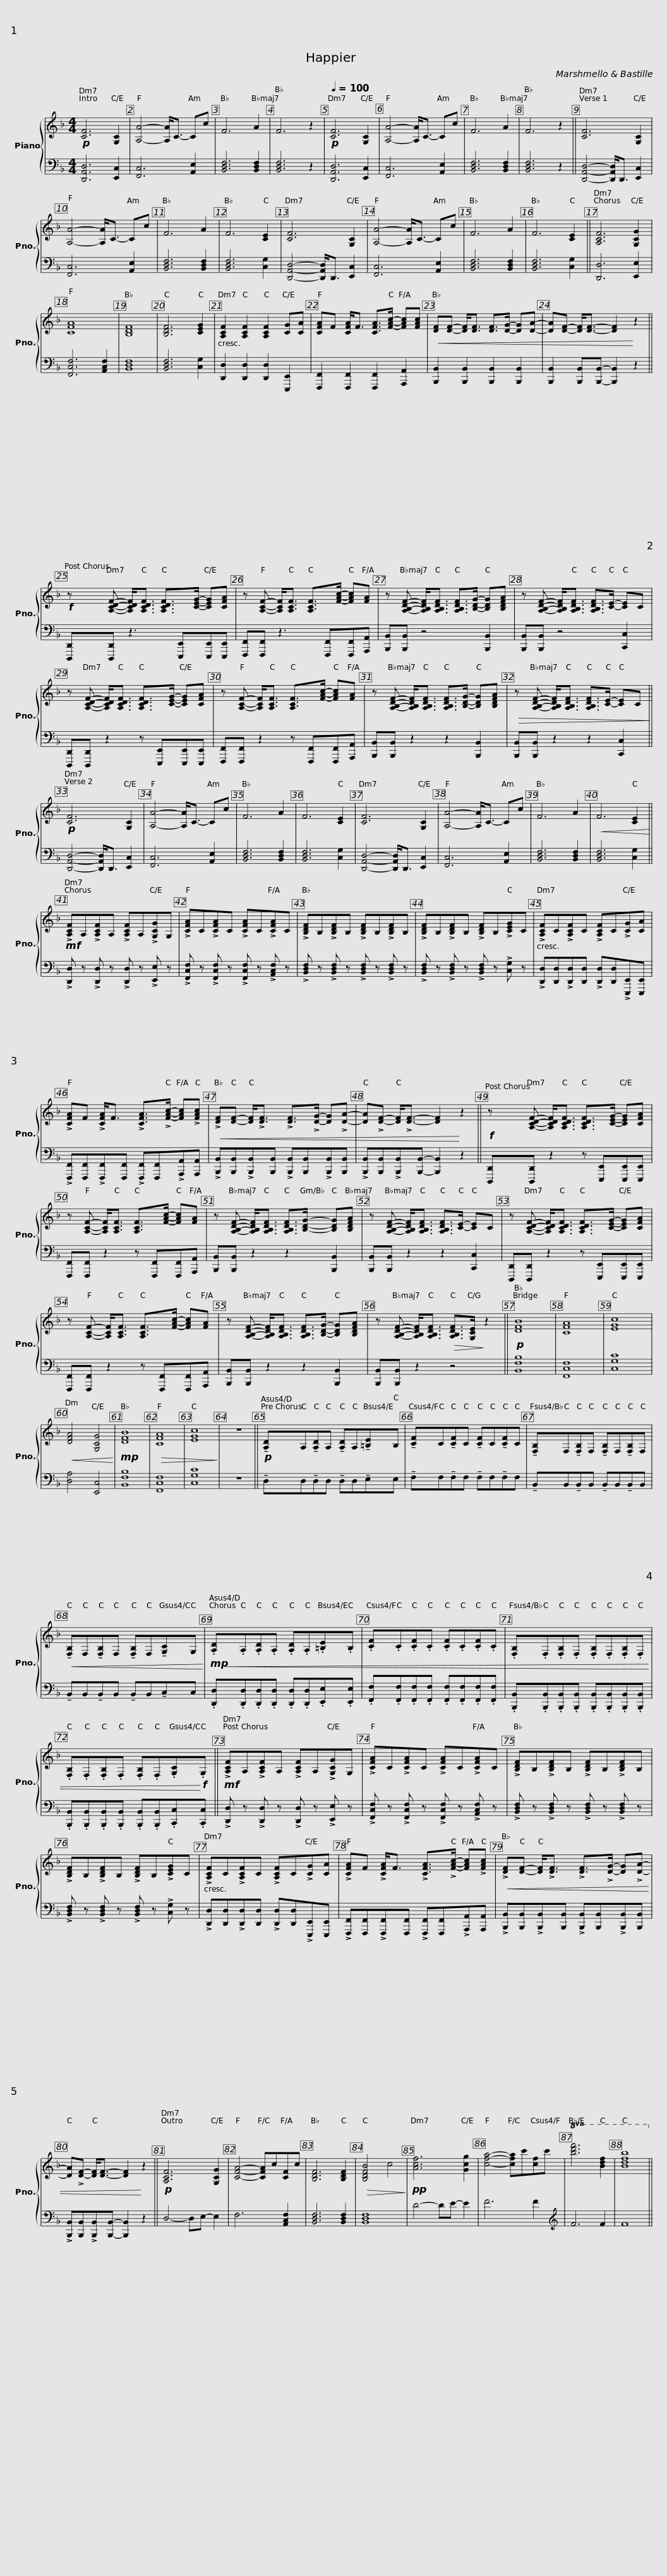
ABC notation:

X:1
%%score { 1 | 2 }
L:1/8
M:4/4
I:linebreak $
K:F
V:1 treble
V:2 bass
V:1
!p! [CF]6 [G,C]2 | [A,A]4- [A,A]<C- Cc | F6 A2 | F6 z2 |$[Q:1/4=100]!p! [CF]6 [G,C]2 | %5
 [A,A]4- [A,A]<C- Cc | F6 A2 | F6 z2 ||$ [CF]6 [G,C]2 | [A,A]4- [A,A]<C- Cc | %10
 F6 A2 | F6 [CE]2 |$ [CF]6 [G,C]2 | [A,A]4- [A,A]<C- Cc | F6 A2 | %15
 F6 [CE]2 ||$ [A,CF]6 [G,CG]2 | [CFA]8 | [B,DF]8 | [B,DF]6 [CEG]2 |$ %20
 [A,CF]2 [A,CF]2 [A,CF]2 [CG][CA] | [CFA]F [CFA]<F [CFA]>[FAc]- [FAc][FAc] |!<(! [DF][DF]- [DF]<[DF] [DF]>[DG]- [DG][DA]- | [DA][DF]- [DF]<[DF]- [DF]2!<)! z2 ||$!f! z [A,CDF]- [A,CDF]<[A,CDF] [A,CDF]>[CEG]- [CEG][CFA] | %25
 z [A,CF]- [A,CF]<[A,CF] [A,CF]>[FAc]- [FAc][FA] | z [A,B,DF]- [A,B,DF]<[A,B,DF] [A,B,DF]>[B,DG]- [B,DG][B,DFA] | z [A,B,DF]- [A,B,DF]<[A,B,DF] [A,B,DF]>[CE]- [CE]C |$ z [A,CDF]- [A,CDF]<[A,CDF] [A,CDF]>[CEG]- [CEG][CFA] | z [A,CF]- [A,CF]<[A,CF] [A,CF]>[FAc]- [FAc][FA] |$ %30
 z [A,B,DF]- [A,B,DF]<[A,B,DF] [A,B,DF]>[B,DG]- [B,DG][B,DFA] |!>(! z [A,B,DF]- [A,B,DF]<[A,B,DF] [A,B,DF]>[CE]- [CE]C!>)! ||$!p! [CF]6 [G,C]2 | [A,A]4- [A,A]<C- Cc | F6 A2 | %35
 F6 [CE]2 |$ [CF]6 [G,C]2 | [A,A]4- [A,A]<C- Cc | F6 A2 |!<(! F6 [CE]2!<)! ||$ %40
!mf! !>![A,CF]A,!>![A,CF]A, !>![A,CF]A,!>![G,CG]G, | !>![CFA]C!>![CFA]C !>![CFA]C!>![CFA]C | !>![B,DF]B,!>![B,DF]B, !>![B,DF]B,!>![B,DF]B, | !>![B,DF]B,!>![B,DF]B, !>![B,DF]B,!>![CEG]C |$ !>![A,CF]C!>![A,CF]C !>![A,CF]C!>![CG][CA] | %45
 !>![CFA]F !>![CFA]<F !>![CFA]>!>![FAc]- [FAc]!>![FAc] |!<(! !>![DF][DF]- [DF]<!>![DF] !>![DF]>!>![DG]- [DG]!>![DA]- | [DA]!>![DF]- [DF]<!>![DF]- [DF]2!<)! z2 ||$!f! z [A,CDF]- [A,CDF]<[A,CDF] [A,CDF]>[CEG]- [CEG][CFA] | z [A,CF]- [A,CF]<[A,CF] [A,CF]>[FAc]- [FAc][FA] |$ %50
 z [A,B,DF]- [A,B,DF]<[A,B,DF] [A,B,DF]>[B,DG]- [B,DG][B,DFA] | z [A,B,DF]- [A,B,DF]<[A,B,DF] [A,B,DF]>[CE]- [CE]C |$ z [A,CDF]- [A,CDF]<[A,CDF] [A,CDF]>[CEG]- [CEG][CFA] | z [A,CF]- [A,CF]<[A,CF] [A,CF]>[FAc]- [FAc][FA] | z [A,B,DF]- [A,B,DF]<[A,B,DF] [A,B,DF]>[B,DG]- [B,DG][B,DFA] | %55
 z [A,B,DF]- [A,B,DF]<[A,B,DF]!>(! [A,B,DF]>[G,CE]!>)! z2 ||$!p! [DFB]8 | [CFA]8 | [EGc]8 |!<(! [DFA]4 [G,CG]4!<)! |$ %60
!mp! [DFB]8 |!>(! [CFA]8 | [EGc]8!>)! | z8 ||$!p! !tenuto![A,D]A,!tenuto![A,D]A, !tenuto![A,D]A,!tenuto![=B,E]B, | %65
 !tenuto![CF]C!tenuto![CF]C !tenuto![CF]C!tenuto![CF]C |$ !tenuto![F,B,]F,!tenuto![F,B,]F, !tenuto![F,B,]F,!tenuto![F,B,]F, |!<(! !tenuto![F,B,]F,!tenuto![F,B,]F, !tenuto![F,B,]F,!tenuto![G,C]G,!<)! |$!mp!!<(! .[A,D].A,.[A,D].A, .[A,D].A,.[=B,E].B, | .[CF].C.[CF].C .[CF].C.[CF].C |$ %70
 .[F,B,].F,.[F,B,].F, .[F,B,].F,.[F,B,].F, | .[F,B,].F,.[F,B,].F, .[F,B,].F,.[G,C]!<)!!f!.G, ||$!mf! !>![A,CF]A,!>![A,CF]A, !>![A,CF]A,!>![G,CG]G, | !>![CFA]C!>![CFA]C !>![CFA]C!>![CFA]C | !>![B,DF]B,!>![B,DF]B, !>![B,DF]B,!>![B,DF]B, | %75
 !>![B,DF]B,!>![B,DF]B, !>![B,DF]B,!>![CEG]C |$ !>![A,CF]C!>![A,CF]C !>![A,CF]C!>![CG][CA] | !>![CFA]F !>![CFA]<F !>![CFA]>!>![FAc]- [FAc]!>![FAc] |!<(! !>![DF][DF]- [DF]<!>![DF] !>![DF]>!>![DG]- [DG]!>![DA]- | [DA]!>![DF]- [DF]<[DF]- [DF]2!<)! z2 ||$ %80
!p! [A,CF]6 [G,CG]2 | [CFA]4- [CFA]c[CF]c | [B,DF]6 [B,DF]2 |!>(! [B,DFB]4 c4!>)! |$!pp! [Acf]6 [Gcg]2 | %85
 [cfa]4- [cfa]c'[cf]c' |!8va(! [bd'f']6 [bd'f']2 | [bd'f'b']8!8va)! || %88
V:2
 [D,,A,,D,]6 [E,,C,]2 | [F,,C,]6 [A,,E,]2 | [B,,D,F,]6 [B,,D,F,]2 | [B,,D,F,]6 z2 |$ [D,,A,,D,]6 [E,,C,]2 | %5
 [F,,C,]6 [A,,E,]2 | [B,,D,F,]6 [B,,D,F,]2 | [B,,D,F,]6 z2 ||$ [D,,A,,D,]4- [D,,A,,D,]<D,, [E,,C,]2 | [F,,C,]6 [A,,E,]2 | %10
 [B,,D,F,]6 [B,,D,F,]2 | [B,,D,F,]6 [C,G,]2 |$ [D,,A,,D,]4- [D,,A,,D,]<D,, [E,,C,]2 | [F,,C,]6 [A,,E,]2 | [B,,D,F,]6 [B,,D,F,]2 | %15
 [B,,D,F,]6 [C,G,]2 ||$ [D,,D,]6 [E,,E,]2 | [F,,C,F,]6 [A,,C,F,]2 | [B,,D,F,]8 | [B,,D,F,]6 [C,G,]2 |$ %20
 [D,,D,]2 [D,,D,]2 [D,,D,]2 [E,,,E,,]2 | [F,,,F,,]2 [F,,,F,,]2 [F,,,F,,]2 [A,,,A,,]2 | [B,,,B,,]2 [B,,,B,,]2 [B,,,B,,]2 [B,,,B,,]2 | [B,,,B,,]2 [B,,,B,,][B,,,B,,]- [B,,,B,,]2 z2 ||$ [D,,,D,,][D,,,D,,] z3 [E,,,E,,][E,,,E,,][E,,,E,,] | %25
 [F,,,F,,][F,,,F,,] z3 [F,,,F,,][F,,,F,,][A,,,A,,] | [B,,,B,,][B,,,B,,] z4 [B,,,B,,]2 | [B,,,B,,][B,,,B,,] z4 [C,,C,]2 |$ [D,,,D,,][D,,,D,,] z2 z [E,,,E,,][E,,,E,,][E,,,E,,] | [F,,,F,,][F,,,F,,] z2 z [F,,,F,,][F,,,F,,][A,,,A,,] |$ %30
 [B,,,B,,][B,,,B,,] z2 z2 [B,,,B,,]2 | [B,,,B,,][B,,,B,,] z2 z2 [C,,C,]2 ||$ [D,,A,,D,]4- [D,,A,,D,]<D,, [E,,C,]2 | [F,,C,]6 [A,,E,]2 | [B,,D,F,]6 [B,,D,F,]2 | %35
 [B,,D,F,]6 [C,G,]2 |$ [D,,A,,D,]4- [D,,A,,D,]<D,, [E,,C,]2 | [F,,C,]6 [A,,E,]2 | [B,,D,F,]6 [B,,D,F,]2 | [B,,D,F,]6 [C,G,]2 ||$ %40
 !>![D,,D,] z !>![D,,D,] z !>![D,,D,] z !>![E,,E,] z | !>![F,,C,F,] z !>![F,,C,F,] z !>![F,,C,F,] z !>![A,,C,F,] z | !>![B,,D,F,] z !>![B,,D,F,] z !>![B,,D,F,] z !>![B,,D,F,] z | !>![B,,D,F,] z !>![B,,D,F,] z !>![B,,D,F,] z !>![C,G,] z |$ !>![D,,D,][D,,D,]!>![D,,D,][D,,D,] !>![D,,D,][D,,D,]!>![E,,,E,,][E,,,E,,] | %45
 !>![F,,,F,,][F,,,F,,]!>![F,,,F,,][F,,,F,,] !>![F,,,F,,][F,,,F,,]!>![A,,,A,,][A,,,A,,] | !>![B,,,B,,][B,,,B,,]!>![B,,,B,,][B,,,B,,] !>![B,,,B,,][B,,,B,,]!>![B,,,B,,][B,,,B,,] | !>![B,,,B,,][B,,,B,,]!>![B,,,B,,][B,,,B,,]- [B,,,B,,]2 z2 ||$ [D,,,D,,][D,,,D,,] z2 z [E,,,E,,][E,,,E,,][E,,,E,,] | [F,,,F,,][F,,,F,,] z2 z [F,,,F,,][F,,,F,,][A,,,A,,] |$ %50
 [B,,,B,,][B,,,B,,] z2 z2 [B,,,B,,]2 | [B,,,B,,][B,,,B,,] z2 z2 [C,,C,]2 |$ [D,,,D,,][D,,,D,,] z2 z [E,,,E,,][E,,,E,,][E,,,E,,] | [F,,,F,,][F,,,F,,] z2 z [F,,,F,,][F,,,F,,][A,,,A,,] | [B,,,B,,][B,,,B,,] z2 z2 [B,,,B,,]2 | %55
 [B,,,B,,][B,,,B,,] z2 z4 ||$ [B,,F,B,]8 | [F,,C,F,]8 | [C,G,C]8 | [D,A,]4 [E,,C,]4 |$ %60
 [B,,F,B,]8 | [F,,C,F,]8 | [C,G,C]8 | z8 ||$ !tenuto!D,D,!tenuto!D,D, !tenuto!D,D,!tenuto!E,E, | %65
 !tenuto!F,F,!tenuto!F,F, !tenuto!F,F,!tenuto!F,F, |$ !tenuto!B,,B,,!tenuto!B,,B,, !tenuto!B,,B,,!tenuto!B,,B,, | !tenuto!B,,B,,!tenuto!B,,B,, !tenuto!B,,B,,!tenuto!C,C, |$ .[D,,D,].[D,,D,].[D,,D,].[D,,D,] .[D,,D,].[D,,D,].[E,,E,].[E,,E,] | .[F,,F,].[F,,F,].[F,,F,].[F,,F,] .[F,,F,].[F,,F,].[F,,F,].[F,,F,] |$ %70
 .[B,,,B,,].[B,,,B,,].[B,,,B,,].[B,,,B,,] .[B,,,B,,].[B,,,B,,].[B,,,B,,].[B,,,B,,] | .[B,,,B,,].[B,,,B,,].[B,,,B,,].[B,,,B,,] .[B,,,B,,].[B,,,B,,].[C,,C,].[C,,C,] ||$ !>![D,,D,] z !>![D,,D,] z !>![D,,D,] z !>![E,,E,] z | !>![F,,C,F,] z !>![F,,C,F,] z !>![F,,C,F,] z !>![A,,C,F,] z | !>![B,,D,F,] z !>![B,,D,F,] z !>![B,,D,F,] z !>![B,,D,F,] z | %75
 !>![B,,D,F,] z !>![B,,D,F,] z !>![B,,D,F,] z !>![C,G,] z |$ !>![D,,D,][D,,D,]!>![D,,D,][D,,D,] !>![D,,D,][D,,D,]!>![E,,,E,,][E,,,E,,] | !>![F,,,F,,][F,,,F,,]!>![F,,,F,,][F,,,F,,] !>![F,,,F,,][F,,,F,,]!>![A,,,A,,][A,,,A,,] | !>![B,,,B,,][B,,,B,,]!>![B,,,B,,][B,,,B,,] !>![B,,,B,,][B,,,B,,]!>![B,,,B,,][B,,,B,,] | !>![B,,,B,,][B,,,B,,]!>![B,,,B,,][B,,,B,,]- [B,,,B,,]2 z2 ||$ %80
 D,4- D,E,- E,2 | F,6 [A,,C,F,]2 | [B,,D,F,]6 [B,,D,F,]2 | [B,,D,F,]8 |$ D4- DE- E2 | %85
 F6 F2 |[K:treble] F6 F2 | F8 || %88
